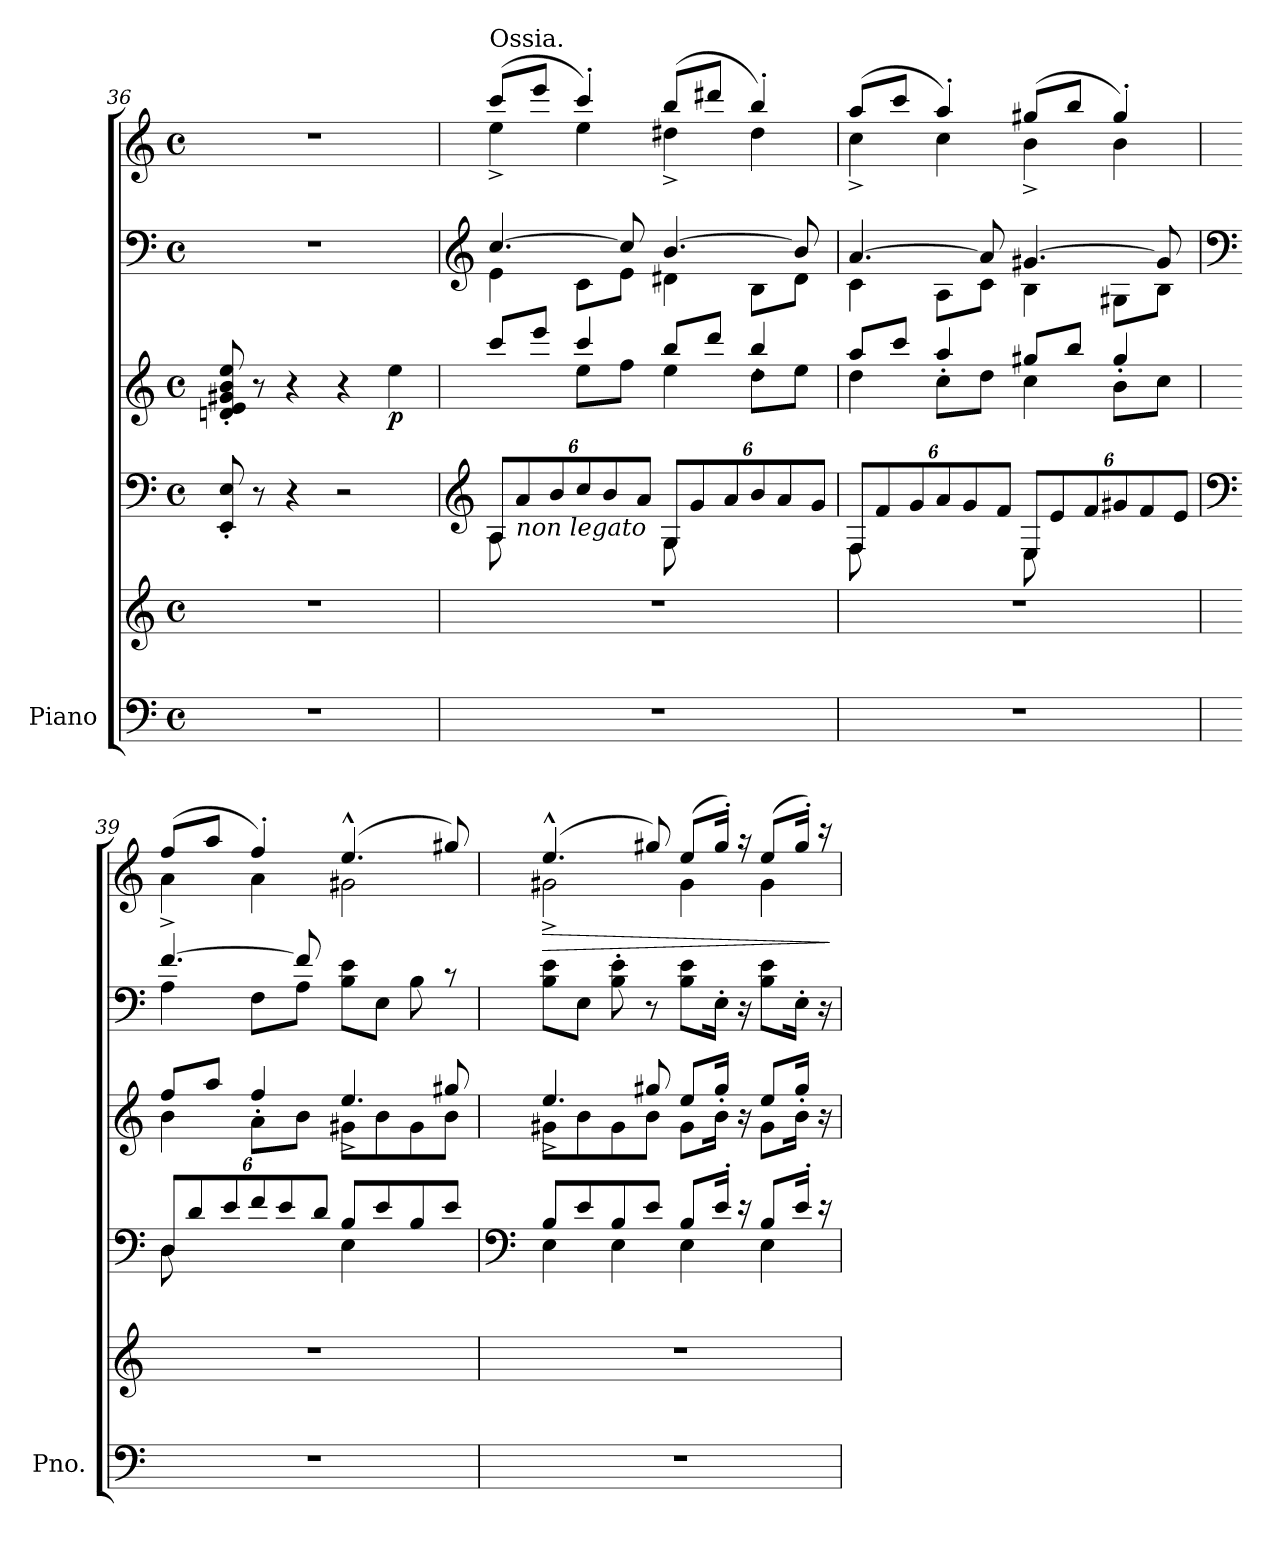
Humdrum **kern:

**kern	**kern	**kern	**kern	**kern	**kern	**dynam
*part1	*part1	*part1	*part1	*part1	*part1	*part1
*staff6	*staff5	*staff4	*staff3	*staff2	*staff1	*staff1/2/3/4/5/6
*I"Piano	*	*	*	*	*	*
*I'Pno.	*	*	*	*	*	*
!!LO:LB:g=z
*clefF4	*clefG2	*clefF4	*clefG2	*clefF4	*clefG2	*
*k[]	*k[]	*k[]	*k[]	*k[]	*k[]	*
*M4/4	*M4/4	*M4/4	*M4/4	*M4/4	*M4/4	*
*met(c)	*met(c)	*met(c)	*met(c)	*met(c)	*met(c)	*
=36	=36	=36	=36	=36	=36	=36
1r	1r	8EE/' 8E/'	8dn/' 8e/' 8g#X/' 8b/' 8ee/'	1r	1r	.
.	.	8r	8r	.	.	.
.	.	4r	4r	.	.	.
.	.	2r	4r	.	.	.
!	!	!	!	!	!	!LO:DY:b=3
.	.	.	4ee\	.	.	p
=37	=37	=37	=37	=37	=37	=37
*	*	*clefG2	*	*clefG2	*	*
*	*	*Xbrackettup	*	*	*	*
*	*	*^	*^	*^	*^	*
!	!	!	!	!	!	!	!	!LO:TX:a:t=Ossia.	!	!
1r	1r	12A/L	8A\	4ryy	8ccc/L	[4.cc/	4e\	(>8ccc/L	4ee^\	.
!	!	!LO:TX:b:i:t=non legato	!	!	!	!	!	!	!	!
.	.	12a/	.	.	.	.	.	.	.	.
.	.	.	8ryy	.	8eee/J	.	.	8eee/J	.	.
.	.	12b/	.	.	.	.	.	.	.	.
.	.	12cc/	4ryy	8ee\L	4ccc'/	.	8c\L	4ccc'/)	4ee\	.
.	.	12b/	.	.	.	.	.	.	.	.
.	.	.	.	8ff\J	.	8cc/]	8e\J	.	.	.
.	.	12a/J	.	.	.	.	.	.	.	.
.	.	12G/L	8G\	4ee\	8bb/L	[4.b/	4d#X\	(>8bb/L	4dd#X^\	.
.	.	12g/	.	.	.	.	.	.	.	.
.	.	.	8ryy	.	8ddd/J	.	.	8ddd#X/J	.	.
.	.	12a/	.	.	.	.	.	.	.	.
.	.	12b/	4ryy	8dd\L	4bb'/	.	8B\L	4bb'/)	4dd#\	.
.	.	12a/	.	.	.	.	.	.	.	.
.	.	.	.	8ee\J	.	8b/]	8d#\J	.	.	.
.	.	12g/J	.	.	.	.	.	.	.	.
=38	=38	=38	=38	=38	=38	=38	=38	=38	=38	=38
1r	1r	12F/L	8F\	4dd\	8aa/L	[4.a/	4c\	(>8aa/L	4cc^\	.
.	.	12f/	.	.	.	.	.	.	.	.
.	.	.	8ryy	.	8ccc/J	.	.	8ccc/J	.	.
.	.	12g/	.	.	.	.	.	.	.	.
.	.	12a/	4ryy	8cc\L	4aa'/	.	8A\L	4aa'/)	4cc\	.
.	.	12g/	.	.	.	.	.	.	.	.
.	.	.	.	8dd\J	.	8a/]	8c\J	.	.	.
.	.	12f/J	.	.	.	.	.	.	.	.
.	.	12E/L	8E\	4cc\	8gg#X/L	[4.g#X/	4B\	(>8gg#X/L	4b^\	.
.	.	12e/	.	.	.	.	.	.	.	.
.	.	.	8ryy	.	8bb/J	.	.	8bb/J	.	.
.	.	12f/	.	.	.	.	.	.	.	.
.	.	12g#X/	4ryy	8b\L	4gg#'/	.	8G#X\L	4gg#'/)	4b\	.
.	.	12f/	.	.	.	.	.	.	.	.
.	.	.	.	8cc\J	.	8g#/]	8B\J	.	.	.
.	.	12e/J	.	.	.	.	.	.	.	.
=39	=39	=39	=39	=39	=39	=39	=39	=39	=39	=39
*	*	*clefF4	*	*	*	*clefF4	*	*	*	*
1r	1r	12D/L	8D\	4b\	8ff/L	[4.f/	4A\	(>8ff/L	4a^\	.
.	.	12d/	.	.	.	.	.	.	.	.
.	.	.	8ryy	.	8aa/J	.	.	8aa/J	.	.
.	.	12e/	.	.	.	.	.	.	.	.
.	.	12f/	4ryy	8a\L	4ff'/	.	8F\L	4ff'/)	4a\	.
.	.	12e/	.	.	.	.	.	.	.	.
.	.	.	.	8b\J	.	8f/]	8A\J	.	.	.
.	.	12d/J	.	.	.	.	.	.	.	.
.	.	8B/L	4E\	8g#X\L	4.ee^/	4.ryy	8B\ 8e\L	(>4.ee^^/	2g#X\	.
.	.	8e/	.	8b\	.	.	8E\J	.	.	.
.	.	8B/	4ryy	8g#\	.	.	8B\	.	.	.
*	*	*	*	*	*	*	*	*MM175	*	*
.	.	8e/J	.	8b\J	8gg#X/	8ryy	8rc	8gg#X/)	.	.
*	*	*	*	*	*	*v	*v	*	*	*
!!LO:PB:g=z	!!
=40	=40	=40	=40	=40	=40	=40	=40	=40	=40
*	*	*clefF4	*	*	*	*	*	*	*
*	*	*	*	*	*	*^	*	*	*
!	!	!	!	!	!	!	!	!	!	!LO:HP:b
*	*	*	*	*	*	*v	*v	*	*	*
1r	1r	8B/L	4E\	8g#X\L	4.ee^/	8B\ 8e\L	(>4.ee^^/	2g#X^\	>
.	.	8e/	.	8b\	.	8E\J	.	.	.
.	.	8B/	4E\	8g#\	.	8B\' 8e\'	.	.	.
.	.	8e/J	.	8b\J	8gg#X/	8r	8gg#X/)	.	.
*	*	*	*	*	*	*	*MM180	*	*
.	.	8B/L	4E\	8g#\L	8ee/L	8B\ 8e\L	(>8ee/L	4g#\	.
.	.	16e'/Jk	.	16b\Jk	16gg#'/Jk	16E'\Jk	16gg#'/Jk)	.	.
.	.	16r	.	16ryy	16r	16r	16r	.	.
*	*	*	*	*	*	*	*MM185	*	*
.	.	8B/L	4E\	8g#\L	8ee/L	8B\ 8e\L	(>8ee/L	4g#\	.
.	.	16e'/Jk	.	16b\Jk	16gg#'/Jk	16E'\Jk	16gg#'/Jk)	.	.
.	.	16r	.	16ryy	16r	16r	16r	.	.
*	*	*v	*v	*	*	*	*	*	*
*	*	*	*v	*v	*	*v	*v	*
.	.	.	.	.	.	]
=	=	=	=	=	=	=
*-	*-	*-	*-	*-	*-	*-
